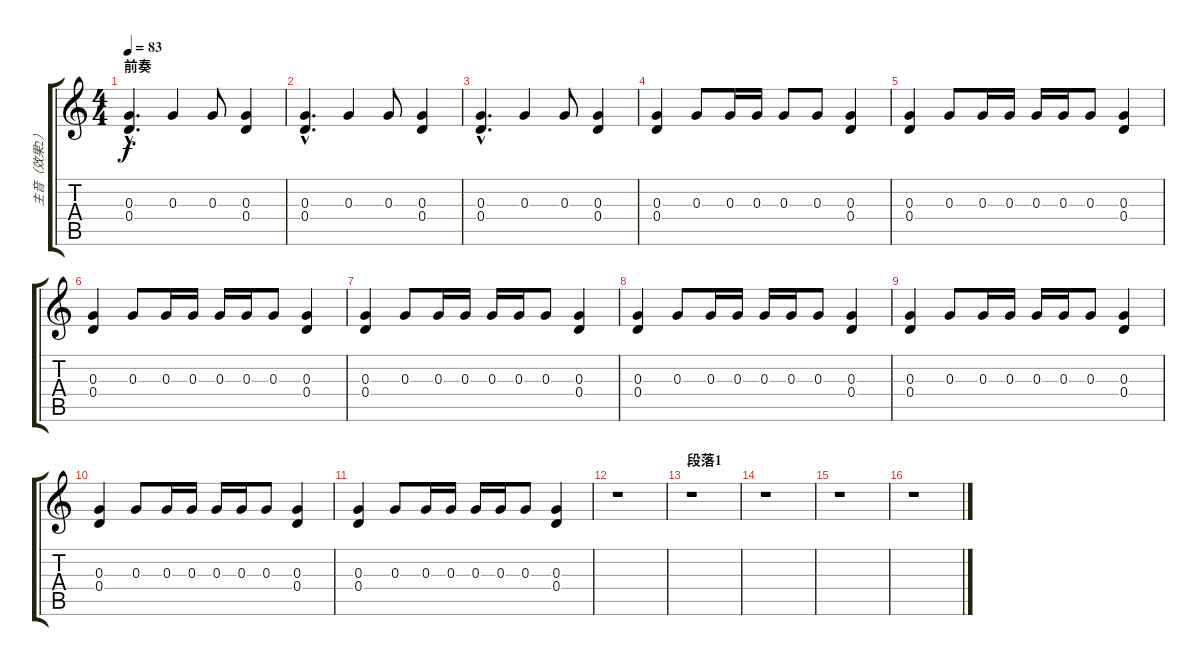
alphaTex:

\track ("主音（效果2）" "主音（效果2）") {instrument distortionguitar}
\staff {score tabs}
\tuning (E4 B3 G3 D3 A2 E2) {hide}
\ts (4 4)
\section ("" "前奏")
\tempo 83
\clef g2
\ks c
(0.3{hac} 0.4{hac}).4{d dy f instrument distortionguitar} 0.3.4 0.3.8 (0.3 0.4).4 |
(0.3{hac} 0.4{hac}).4{d} 0.3.4 0.3.8 (0.3 0.4).4 |
(0.3{hac} 0.4{hac}).4{d} 0.3.4 0.3.8 (0.3 0.4).4 |
(0.3 0.4).4 0.3.8 0.3.16 0.3.16 0.3.8 0.3.8 (0.3 0.4).4 |
(0.3 0.4).4 0.3.8 0.3.16 0.3.16 0.3.16 0.3.16 0.3.8 (0.3 0.4).4 |
(0.3 0.4).4 0.3.8 0.3.16 0.3.16 0.3.16 0.3.16 0.3.8 (0.3 0.4).4 |
(0.3 0.4).4 0.3.8 0.3.16 0.3.16 0.3.16 0.3.16 0.3.8 (0.3 0.4).4 |
(0.3 0.4).4 0.3.8 0.3.16 0.3.16 0.3.16 0.3.16 0.3.8 (0.3 0.4).4 |
(0.3 0.4).4 0.3.8 0.3.16 0.3.16 0.3.16 0.3.16 0.3.8 (0.3 0.4).4 |
(0.3 0.4).4 0.3.8 0.3.16 0.3.16 0.3.16 0.3.16 0.3.8 (0.3 0.4).4 |
(0.3 0.4).4 0.3.8 0.3.16 0.3.16 0.3.16 0.3.16 0.3.8 (0.3 0.4).4 |
r.1 |
\section ("" "段落1")
r.1 |
r.1 |
r.1 |
r.1
